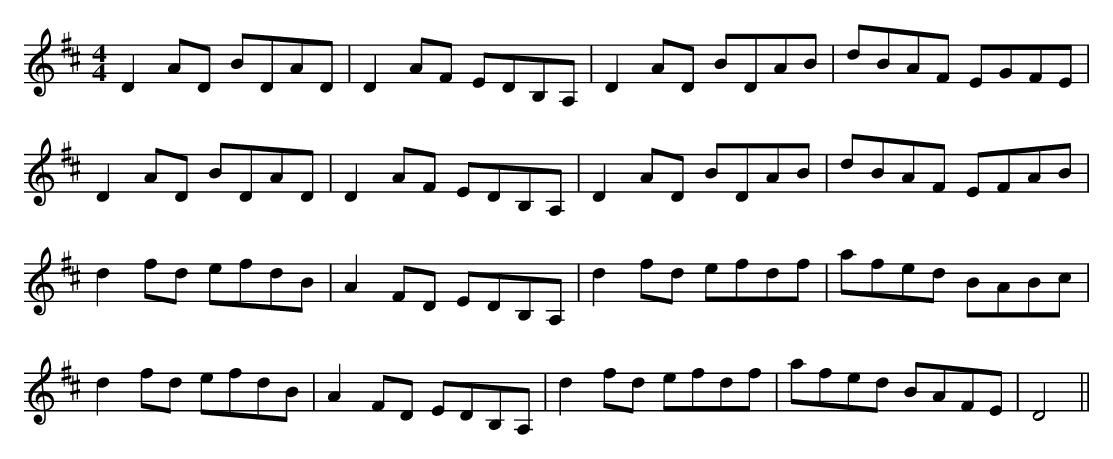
X:1
M:4/4
K:D
D2 AD BDAD|D2 AF EDB,A,|D2 AD BDAB|dBAF EGFE|
D2 AD BDAD|D2 AF EDB,A,|D2 AD BDAB|dBAF EFAB|
d2 fd efdB|A2 FD EDB,A,|d2fd efdf|afed BABc|
d2 fd efdB|A2 FD EDB,A,|d2 fd efdf|afed BAFE|D4||
